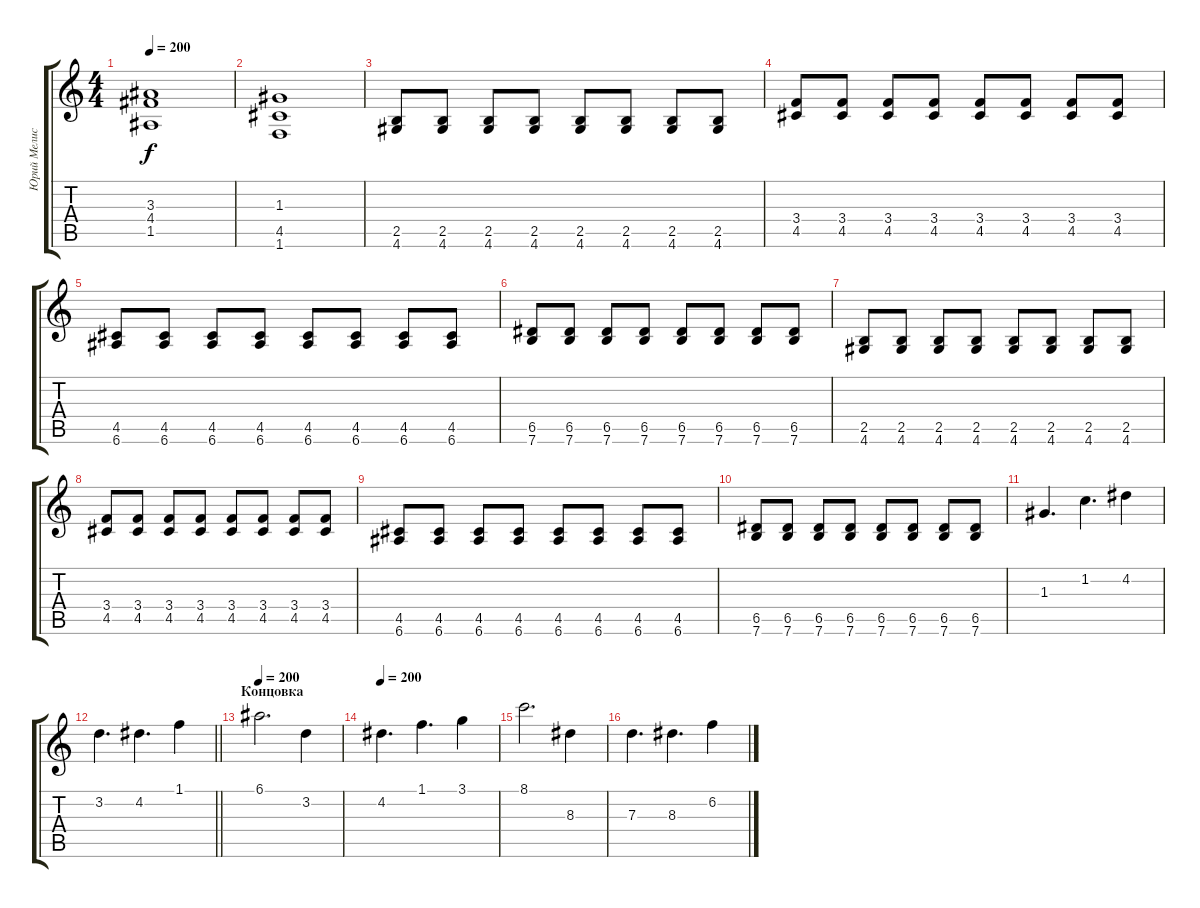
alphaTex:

\track ("Юрий Мелисов" "Юрий Мелис") {instrument overdrivenguitar}
\staff {score tabs}
\tuning (E4 B3 G3 D3 A2 E2) {hide}
\ts (4 4)
\tempo 200
\clef g2
\ks c
(3.3 4.4 1.5).1{dy f} |
(1.3 4.5 1.6).1 |
(2.5 4.6).8 (2.5 4.6).8 (2.5 4.6).8 (2.5 4.6).8 (2.5 4.6).8 (2.5 4.6).8 (2.5 4.6).8 (2.5 4.6).8 |
(3.4 4.5).8 (3.4 4.5).8 (3.4 4.5).8 (3.4 4.5).8 (3.4 4.5).8 (3.4 4.5).8 (3.4 4.5).8 (3.4 4.5).8 |
(4.5 6.6).8 (4.5 6.6).8 (4.5 6.6).8 (4.5 6.6).8 (4.5 6.6).8 (4.5 6.6).8 (4.5 6.6).8 (4.5 6.6).8 |
(6.5 7.6).8 (6.5 7.6).8 (6.5 7.6).8 (6.5 7.6).8 (6.5 7.6).8 (6.5 7.6).8 (6.5 7.6).8 (6.5 7.6).8 |
(2.5 4.6).8 (2.5 4.6).8 (2.5 4.6).8 (2.5 4.6).8 (2.5 4.6).8 (2.5 4.6).8 (2.5 4.6).8 (2.5 4.6).8 |
(3.4 4.5).8 (3.4 4.5).8 (3.4 4.5).8 (3.4 4.5).8 (3.4 4.5).8 (3.4 4.5).8 (3.4 4.5).8 (3.4 4.5).8 |
(4.5 6.6).8 (4.5 6.6).8 (4.5 6.6).8 (4.5 6.6).8 (4.5 6.6).8 (4.5 6.6).8 (4.5 6.6).8 (4.5 6.6).8 |
(6.5 7.6).8 (6.5 7.6).8 (6.5 7.6).8 (6.5 7.6).8 (6.5 7.6).8 (6.5 7.6).8 (6.5 7.6).8 (6.5 7.6).8 |
1.3.4{d volume 16} 1.2.4{d} 4.2.4 |
\barLineRight lightlight
3.2.4{d} 4.2.4{d} 1.1.4 |
\section ("" "Концовка")
\tempo 200
6.1.2{d} 3.2.4 |
\tempo 200
4.2.4{d} 1.1.4{d} 3.1.4 |
8.1.2{d} 8.3.4 |
7.3.4{d} 8.3.4{d} 6.2.4
